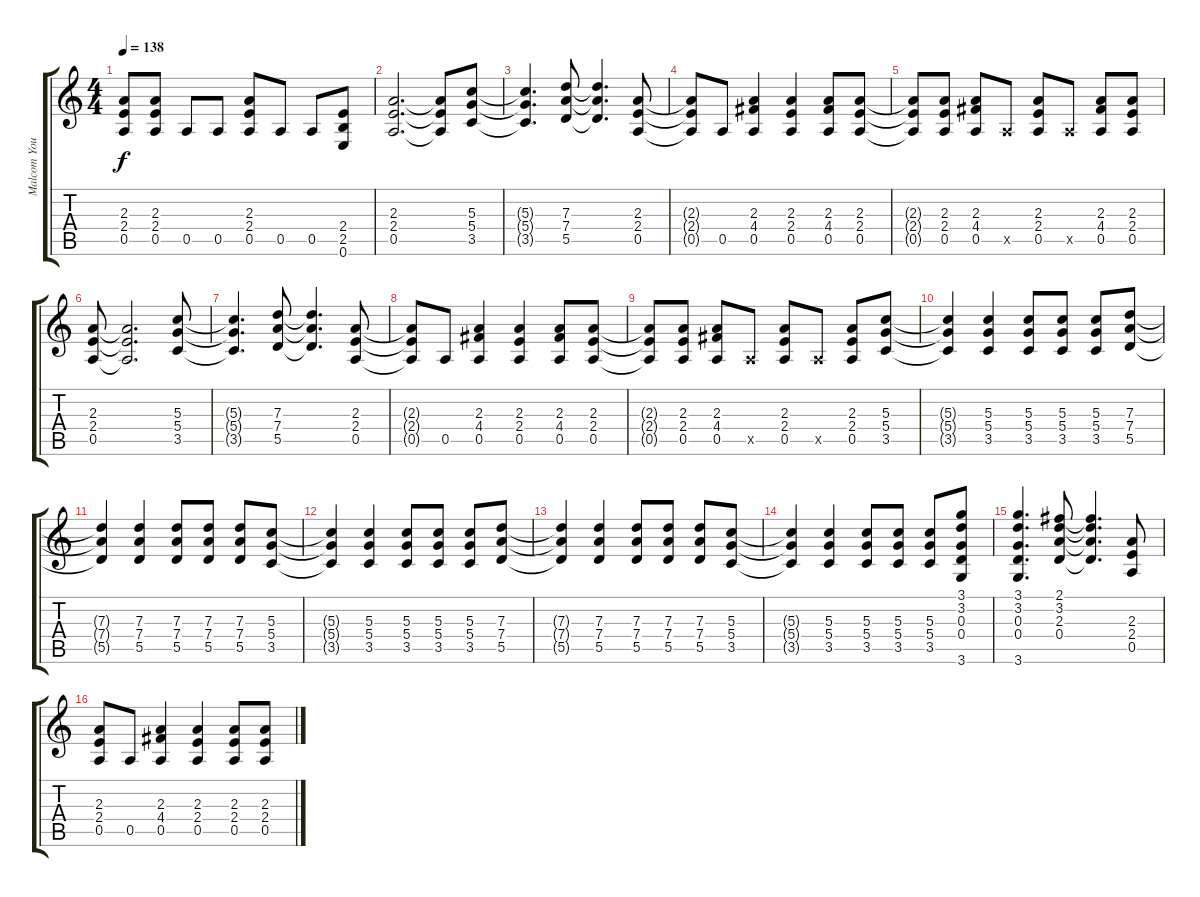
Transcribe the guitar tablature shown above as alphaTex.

\track ("Malcom Young" "Malcom You") {instrument overdrivenguitar}
\staff {score tabs}
\tuning (E4 B3 G3 D3 A2 E2) {hide}
\ts (4 4)
\tempo 138
\clef g2
\ks c
(2.3{t} 2.4{t} 0.5{t}).8{dy f} (2.3 2.4 0.5).8 0.5.8 0.5.8 (2.3 2.4 0.5).8 0.5.8 0.5.8 (2.4 2.5 0.6).8 |
(2.3 2.4 0.5).2{d} (2.3{t} 2.4{t} 0.5{t}).8 (5.3 5.4 3.5).8 |
(5.3{t} 5.4{t} 3.5{t}).4{d} (7.3 7.4 5.5).8 (7.3{t} 7.4{t} 5.5{t}).4{d} (2.3 2.4 0.5).8 |
(2.3{t} 2.4{t} 0.5{t}).8 0.5.8 (2.3 4.4 0.5).4 (2.3 2.4 0.5).4 (2.3 4.4 0.5).8 (2.3 2.4 0.5).8 |
(2.3{t} 2.4{t} 0.5{t}).8 (2.3 2.4 0.5).8 (2.3 4.4 0.5).8 0.5{x}.8 (2.3 2.4 0.5).8 0.5{x}.8 (2.3 4.4 0.5).8 (2.3 2.4 0.5).8 |
(2.3 2.4 0.5).8 (2.3{t} 2.4{t} 0.5{t}).2{d} (5.3 5.4 3.5).8 |
(5.3{t} 5.4{t} 3.5{t}).4{d} (7.3 7.4 5.5).8 (7.3{t} 7.4{t} 5.5{t}).4{d} (2.3 2.4 0.5).8 |
(2.3{t} 2.4{t} 0.5{t}).8 0.5.8 (2.3 4.4 0.5).4 (2.3 2.4 0.5).4 (2.3 4.4 0.5).8 (2.3 2.4 0.5).8 |
(2.3{t} 2.4{t} 0.5{t}).8 (2.3 2.4 0.5).8 (2.3 4.4 0.5).8 0.5{x}.8 (2.3 2.4 0.5).8 0.5{x}.8 (2.3 2.4 0.5).8 (5.3 5.4 3.5).8 |
(5.3{t} 5.4{t} 3.5{t}).4 (5.3 5.4 3.5).4 (5.3 5.4 3.5).8 (5.3 5.4 3.5).8 (5.3 5.4 3.5).8 (7.3 7.4 5.5).8 |
(7.3{t} 7.4{t} 5.5{t}).4 (7.3 7.4 5.5).4 (7.3 7.4 5.5).8 (7.3 7.4 5.5).8 (7.3 7.4 5.5).8 (5.3 5.4 3.5).8 |
(5.3{t} 5.4{t} 3.5{t}).4 (5.3 5.4 3.5).4 (5.3 5.4 3.5).8 (5.3 5.4 3.5).8 (5.3 5.4 3.5).8 (7.3 7.4 5.5).8 |
(7.3{t} 7.4{t} 5.5{t}).4 (7.3 7.4 5.5).4 (7.3 7.4 5.5).8 (7.3 7.4 5.5).8 (7.3 7.4 5.5).8 (5.3 5.4 3.5).8 |
(5.3{t} 5.4{t} 3.5{t}).4 (5.3 5.4 3.5).4 (5.3 5.4 3.5).8 (5.3 5.4 3.5).8 (5.3 5.4 3.5).8 (3.1 3.2 0.3 0.4 3.6).8 |
(3.1 3.2 0.3 0.4 3.6).4{d} (2.1 3.2 2.3 0.4).8 (2.1{t} 3.2{t} 2.3{t} 0.4{t}).4{d} (2.3 2.4 0.5).8 |
(2.3 2.4 0.5).8 0.5.8 (2.3 4.4 0.5).4 (2.3 2.4 0.5).4 (2.3 2.4 0.5).8 (2.3 2.4 0.5).8
